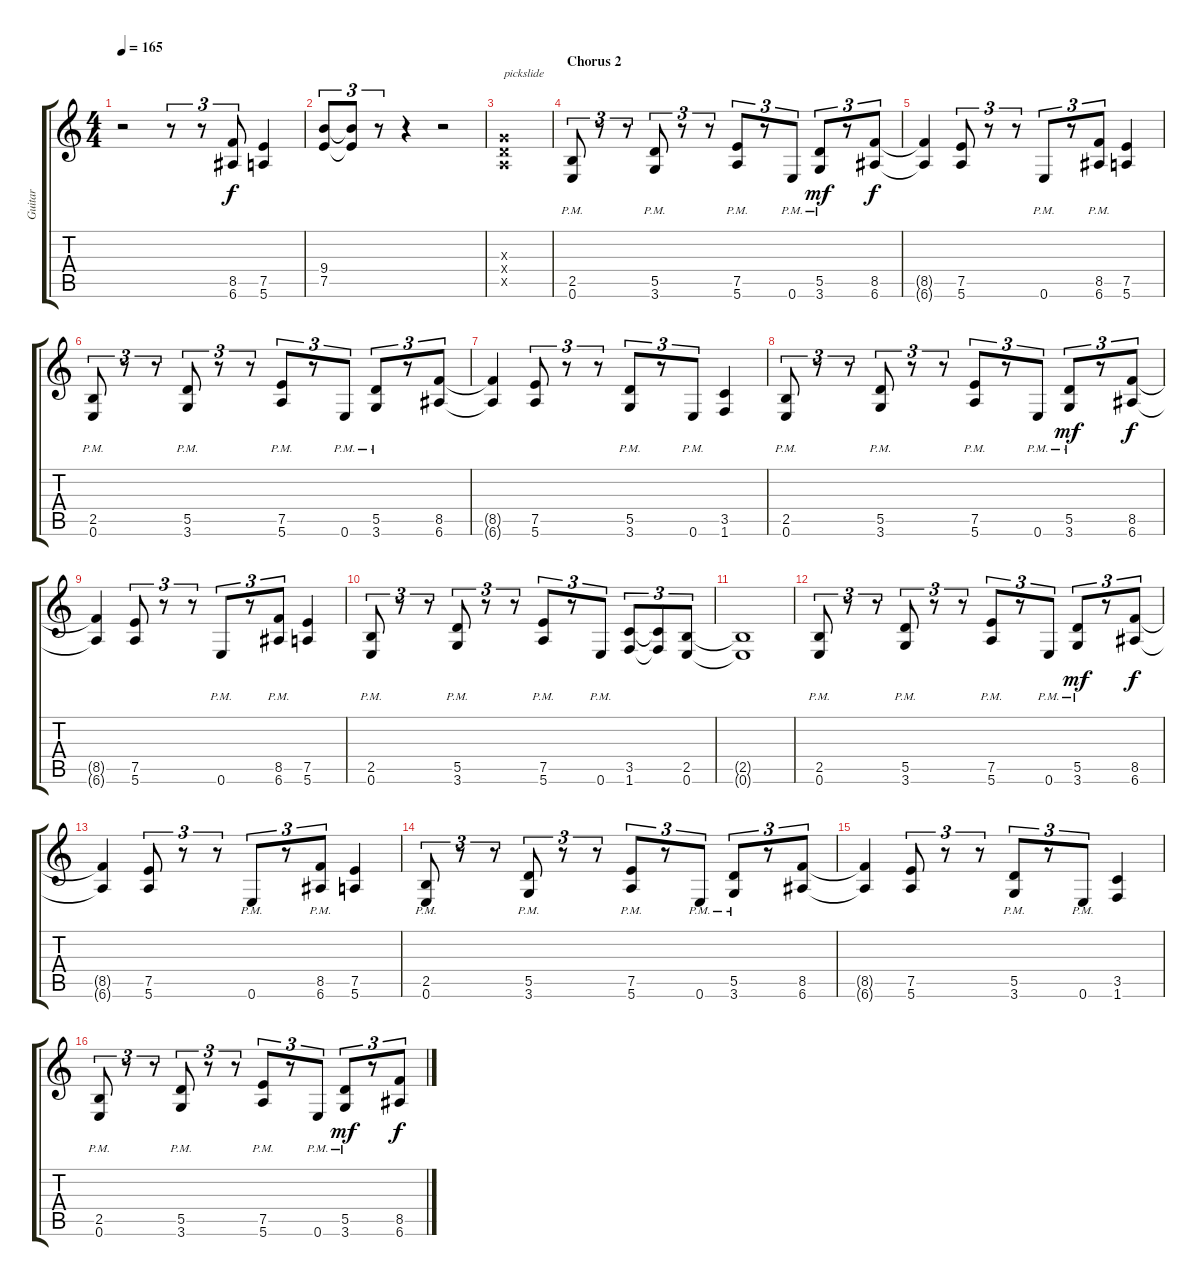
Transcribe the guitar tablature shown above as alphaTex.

\track ("Guitar" "Guitar") {instrument distortionguitar}
\staff {score tabs}
\tuning (E4 B3 G3 D3 A2 E2) {hide}
\ts (4 4)
\tempo 165
\clef g2
\ks c
r.2{dy f} r.8{tu (3 2)} r.8{tu (3 2)} (8.5 6.6).8{tu (3 2)} (7.5 5.6).4 |
(9.4 7.5).8{tu (3 2)} (9.4{t} 7.5{t}).8{tu (3 2)} r.8{tu (3 2)} r.4 r.2 |
(0.3{x} 0.4{x} 0.5{x}).1{txt "pickslide"} |
\section ("" "Chorus 2")
(2.5{pm} 0.6{pm}).8{tu (3 2)} r.8{tu (3 2)} r.8{tu (3 2)} (5.5{pm} 3.6{pm}).8{tu (3 2)} r.8{tu (3 2)} r.8{tu (3 2)} (7.5{pm} 5.6{pm}).8{tu (3 2)} r.8{tu (3 2)} 0.6{pm}.8{tu (3 2)} (5.5{pm} 3.6{pm}).8{tu (3 2) dy mf} r.8{tu (3 2)} (8.5 6.6).8{tu (3 2) dy f} |
(8.5{t} 6.6{t}).4 (7.5 5.6).8{tu (3 2)} r.8{tu (3 2)} r.8{tu (3 2)} 0.6{pm}.8{tu (3 2)} r.8{tu (3 2)} (8.5{pm} 6.6{pm}).8{tu (3 2)} (7.5 5.6).4 |
(2.5{pm} 0.6{pm}).8{tu (3 2)} r.8{tu (3 2)} r.8{tu (3 2)} (5.5{pm} 3.6{pm}).8{tu (3 2)} r.8{tu (3 2)} r.8{tu (3 2)} (7.5{pm} 5.6{pm}).8{tu (3 2)} r.8{tu (3 2)} 0.6{pm}.8{tu (3 2)} (5.5{pm} 3.6{pm}).8{tu (3 2)} r.8{tu (3 2)} (8.5 6.6).8{tu (3 2)} |
(8.5{t} 6.6{t}).4 (7.5 5.6).8{tu (3 2)} r.8{tu (3 2)} r.8{tu (3 2)} (5.5{pm} 3.6{pm}).8{tu (3 2)} r.8{tu (3 2)} 0.6{pm}.8{tu (3 2)} (3.5 1.6).4 |
(2.5{pm} 0.6{pm}).8{tu (3 2)} r.8{tu (3 2)} r.8{tu (3 2)} (5.5{pm} 3.6{pm}).8{tu (3 2)} r.8{tu (3 2)} r.8{tu (3 2)} (7.5{pm} 5.6{pm}).8{tu (3 2)} r.8{tu (3 2)} 0.6{pm}.8{tu (3 2)} (5.5{pm} 3.6{pm}).8{tu (3 2) dy mf} r.8{tu (3 2)} (8.5 6.6).8{tu (3 2) dy f} |
(8.5{t} 6.6{t}).4 (7.5 5.6).8{tu (3 2)} r.8{tu (3 2)} r.8{tu (3 2)} 0.6{pm}.8{tu (3 2)} r.8{tu (3 2)} (8.5{pm} 6.6{pm}).8{tu (3 2)} (7.5 5.6).4 |
(2.5{pm} 0.6{pm}).8{tu (3 2)} r.8{tu (3 2)} r.8{tu (3 2)} (5.5{pm} 3.6{pm}).8{tu (3 2)} r.8{tu (3 2)} r.8{tu (3 2)} (7.5{pm} 5.6{pm}).8{tu (3 2)} r.8{tu (3 2)} 0.6{pm}.8{tu (3 2)} (3.5 1.6).8{tu (3 2)} (3.5{t} 1.6{t}).8{tu (3 2)} (2.5 0.6).8{tu (3 2)} |
(2.5{t} 0.6{t}).1 |
(2.5{pm} 0.6{pm}).8{tu (3 2)} r.8{tu (3 2)} r.8{tu (3 2)} (5.5{pm} 3.6{pm}).8{tu (3 2)} r.8{tu (3 2)} r.8{tu (3 2)} (7.5{pm} 5.6{pm}).8{tu (3 2)} r.8{tu (3 2)} 0.6{pm}.8{tu (3 2)} (5.5{pm} 3.6{pm}).8{tu (3 2) dy mf} r.8{tu (3 2)} (8.5 6.6).8{tu (3 2) dy f} |
(8.5{t} 6.6{t}).4 (7.5 5.6).8{tu (3 2)} r.8{tu (3 2)} r.8{tu (3 2)} 0.6{pm}.8{tu (3 2)} r.8{tu (3 2)} (8.5{pm} 6.6{pm}).8{tu (3 2)} (7.5 5.6).4 |
(2.5{pm} 0.6{pm}).8{tu (3 2)} r.8{tu (3 2)} r.8{tu (3 2)} (5.5{pm} 3.6{pm}).8{tu (3 2)} r.8{tu (3 2)} r.8{tu (3 2)} (7.5{pm} 5.6{pm}).8{tu (3 2)} r.8{tu (3 2)} 0.6{pm}.8{tu (3 2)} (5.5{pm} 3.6{pm}).8{tu (3 2)} r.8{tu (3 2)} (8.5 6.6).8{tu (3 2)} |
(8.5{t} 6.6{t}).4 (7.5 5.6).8{tu (3 2)} r.8{tu (3 2)} r.8{tu (3 2)} (5.5{pm} 3.6{pm}).8{tu (3 2)} r.8{tu (3 2)} 0.6{pm}.8{tu (3 2)} (3.5 1.6).4 |
(2.5{pm} 0.6{pm}).8{tu (3 2)} r.8{tu (3 2)} r.8{tu (3 2)} (5.5{pm} 3.6{pm}).8{tu (3 2)} r.8{tu (3 2)} r.8{tu (3 2)} (7.5{pm} 5.6{pm}).8{tu (3 2)} r.8{tu (3 2)} 0.6{pm}.8{tu (3 2)} (5.5{pm} 3.6{pm}).8{tu (3 2) dy mf} r.8{tu (3 2)} (8.5 6.6).8{tu (3 2) dy f}
